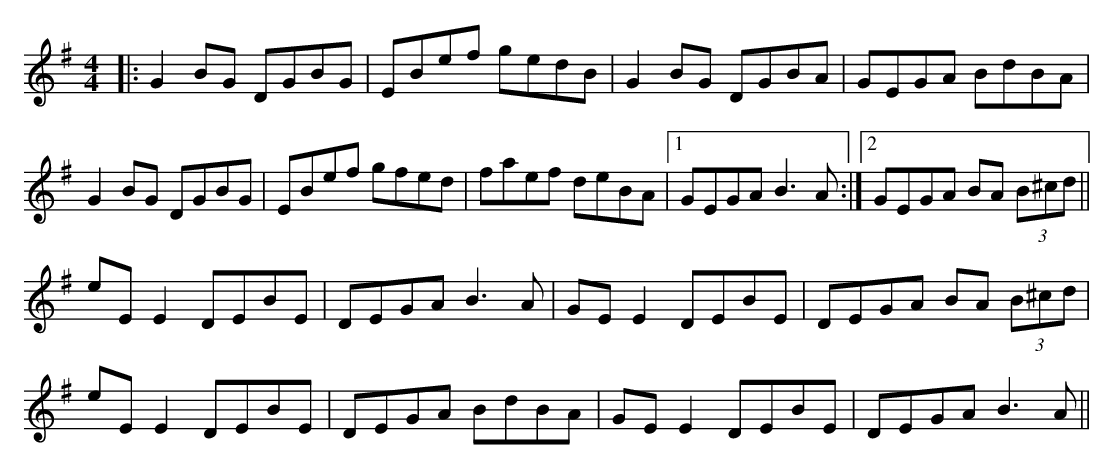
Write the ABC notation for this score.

X:1
M:4/4
K:G
|:G2BG DGBG|EBef gedB|G2BG DGBA|GEGA BdBA|
G2BG DGBG|EBef gfed|faef deBA|1 GEGA B3A:|2 GEGA BA (3B^cd||
eE E2 DEBE|DEGA B3A|GE E2 DEBE|DEGA BA (3B^cd|
eE E2 DEBE|DEGA BdBA|GE E2 DEBE|DEGA B3A||
